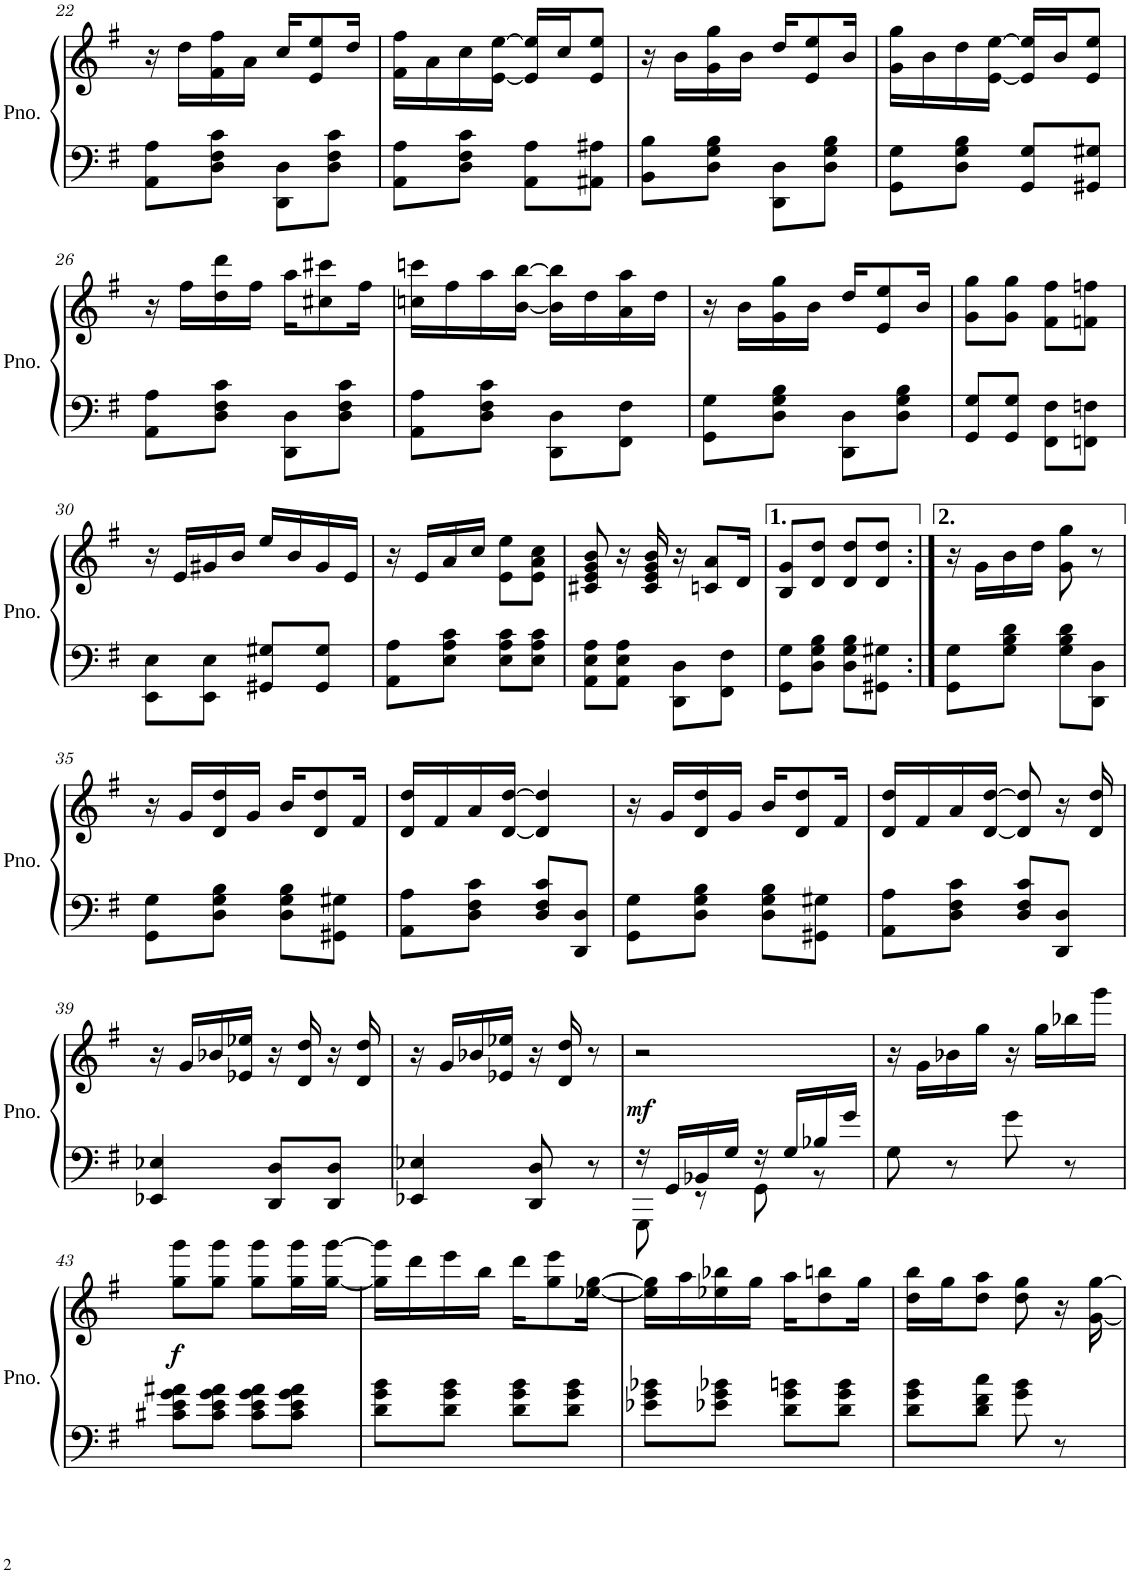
**kern	**kern	**dynam
*part1	*part1	*part1
*staff2	*staff1	*staff1/2
*I"Piano	*	*
*I'Pno.	*	*
!!LO:PB:g=z
*clefF4	*clefG2	*
*k[f#]	*k[f#]	*
*M2/4	*M2/4	*
=22	=22	=22
8AA\ 8A\L	16r	.
.	16dd\LL	.
8D\ 8F#\ 8c\J	16f#\ 16ff#\	.
.	16a\JJ	.
8DD\ 8D\L	16cc/KL	.
.	8e/ 8ee/	.
8D\ 8F#\ 8c\J	.	.
.	16dd/Jk	.
=23	=23	=23
8AA\ 8A\L	16f#\ 16ff#\LL	.
.	16a\	.
8D\ 8F#\ 8c\J	16cc\	.
.	[<16e\ [16ee\JJ	.
8AA\ 8A\L	16e/] 16ee/]LL	.
.	16cc/J	.
8AA#X\ 8A#X\J	8e/ 8ee/J	.
=24	=24	=24
8BB\ 8B\L	16r	.
.	16b\LL	.
8D\ 8G\ 8B\J	16g\ 16gg\	.
.	16b\JJ	.
8DD\ 8D\L	16dd/KL	.
.	8e/ 8ee/	.
8D\ 8G\ 8B\J	.	.
.	16b/Jk	.
=25	=25	=25
8GG\ 8G\L	16g\ 16gg\LL	.
.	16b\	.
8D\ 8G\ 8B\J	16dd\	.
.	[<16e\ [16ee\JJ	.
8GG/ 8G/L	16e/] 16ee/]LL	.
.	16b/J	.
8GG#X/ 8G#X/J	8e/ 8ee/J	.
!!LO:LB:g=z
=26	=26	=26
8AA\ 8A\L	16r	.
.	16ff#\LL	.
8D\ 8F#\ 8c\J	16dd\ 16ddd\	.
.	16ff#\JJ	.
8DD\ 8D\L	16aa\KL	.
.	8cc#X\ 8ccc#X\	.
8D\ 8F#\ 8c\J	.	.
.	16ff#\Jk	.
=27	=27	=27
8AA\ 8A\L	16ccn\ 16cccn\LL	.
.	16ff#\	.
8D\ 8F#\ 8c\J	16aa\	.
.	[<16b\ [16bb\JJ	.
8DD\ 8D\L	16b\] 16bb\]LL	.
.	16dd\	.
8FF#\ 8F#\J	16a\ 16aa\	.
.	16dd\JJ	.
=28	=28	=28
8GG\ 8G\L	16r	.
.	16b\LL	.
8D\ 8G\ 8B\J	16g\ 16gg\	.
.	16b\JJ	.
8DD\ 8D\L	16dd/KL	.
.	8e/ 8ee/	.
8D\ 8G\ 8B\J	.	.
.	16b/Jk	.
=29	=29	=29
8GG/ 8G/L	8g\ 8gg\L	.
8GG/ 8G/J	8g\ 8gg\J	.
8FF#\ 8F#\L	8f#\ 8ff#\L	.
8FFn\ 8Fn\J	8fn\ 8ffn\J	.
!!LO:LB:g=z
=30	=30	=30
8EE\ 8E\L	16r	.
.	16e/LL	.
8EE\ 8E\J	16g#X/	.
.	16b/JJ	.
8GG#X/ 8G#X/L	16ee/LL	.
.	16b/	.
8GG#/ 8G#/J	16g#/	.
.	16e/JJ	.
=31	=31	=31
8AA\ 8A\L	16r	.
.	16e/LL	.
8E\ 8A\ 8c\J	16a/	.
.	16cc/JJ	.
8E\ 8A\ 8c\L	8e\ 8ee\L	.
8E\ 8A\ 8c\J	8e\ 8a\ 8cc\J	.
=32	=32	=32
8AA\ 8E\ 8A\L	8c#X/ 8e/ 8g/ 8b/	.
8AA\ 8E\ 8A\J	16r	.
.	16c#/ 16e/ 16g/ 16b/	.
8DD\ 8D\L	16r	.
.	8cn/ 8a/L	.
8FF#\ 8F#\J	.	.
.	16d/Jk	.
=33	=33	=33
8GG\ 8G\L	8B/ 8g/L	.
8D\ 8G\ 8B\J	8d/ 8dd/J	.
8D\ 8G\ 8B\L	8d/ 8dd/L	.
8GG#X\ 8G#X\J	8d/ 8dd/J	.
=34:|!	=34:|!	=34:|!
8GG\ 8G\L	16r	.
.	16g\LL	.
8G\ 8B\ 8d\J	16b\	.
.	16dd\JJ	.
8G\ 8B\ 8d\L	8g\ 8gg\	.
8DD\ 8D\J	8r	.
!!LO:LB:g=z
=35	=35	=35
8GG\ 8G\L	16r	.
.	16g/LL	.
8D\ 8G\ 8B\J	16d/ 16dd/	.
.	16g/JJ	.
8D\ 8G\ 8B\L	16b/KL	.
.	8d/ 8dd/	.
8GG#X\ 8G#X\J	.	.
.	16f#/Jk	.
=36	=36	=36
8AA\ 8A\L	16d/ 16dd/LL	.
.	16f#/	.
8D\ 8F#\ 8c\J	16a/	.
.	[16d/ [>16dd/JJ	.
8D/ 8F#/ 8c/L	4d/] 4dd/]	.
8DD/ 8D/J	.	.
=37	=37	=37
8GG\ 8G\L	16r	.
.	16g/LL	.
8D\ 8G\ 8B\J	16d/ 16dd/	.
.	16g/JJ	.
8D\ 8G\ 8B\L	16b/KL	.
.	8d/ 8dd/	.
8GG#X\ 8G#X\J	.	.
.	16f#/Jk	.
=38	=38	=38
8AA\ 8A\L	16d/ 16dd/LL	.
.	16f#/	.
8D\ 8F#\ 8c\J	16a/	.
.	[16d/ [>16dd/JJ	.
8D/ 8F#/ 8c/L	8d/] 8dd/]	.
8DD/ 8D/J	16r	.
.	16d/ 16dd/	.
!!LO:LB:g=z
=39	=39	=39
4EE-X/ 4E-X/	16r	.
.	16g/LL	.
.	16b-X/	.
.	16e-X/ 16ee-X/JJ	.
8DD/ 8D/L	16r	.
.	16d/ 16dd/	.
8DD/ 8D/J	16r	.
.	16d/ 16dd/	.
=40	=40	=40
4EE-X/ 4E-X/	16r	.
.	16g/LL	.
.	16b-X/	.
.	16e-X/ 16ee-X/JJ	.
8DD/ 8D/	16r	.
.	16d/ 16dd/	.
8r	8r	.
=41	=41	=41
*^	*	*
!	!	!	!LO:DY:a=2
16r	8GGG\	2r	mf
16GG/LL	.	.	.
16BB-X/	8r	.	.
16G/JJ	.	.	.
16r	8GG\	.	.
16G/LL	.	.	.
16B-X/	8r	.	.
16g/JJ	.	.	.
*v	*v	*	*
=42	=42	=42
8G\	16r	.
.	16g\LL	.
8r	16b-X\	.
.	16gg\JJ	.
8g\	16r	.
.	16gg\LL	.
8r	16bb-X\	.
.	16ggg\JJ	.
!!LO:LB:g=z
=43	=43	=43
!	!	!LO:DY:b
8c#X\ 8e\ 8g\ 8a#X\L	8gg\ 8ggg\L	f
8c#\ 8e\ 8g\ 8a#\J	8gg\ 8ggg\J	.
8c#\ 8e\ 8g\ 8a#\L	8gg\ 8ggg\L	.
8c#\ 8e\ 8g\ 8a#\J	16gg\ 16ggg\L	.
.	[<16gg\ [>16ggg\JJ	.
=44	=44	=44
8d\ 8g\ 8b\L	16gg\] 16ggg\]LL	.
.	16ddd\	.
8d\ 8g\ 8b\J	16eee\	.
.	16bb\JJ	.
8d\ 8g\ 8b\L	16ddd\KL	.
.	8gg\ 8eee\	.
8d\ 8g\ 8b\J	.	.
.	[<16ee-X\ [16gg\Jk	.
=45	=45	=45
8e-X\ 8g\ 8b-X\L	16ee-\] 16gg\]LL	.
.	16aa\	.
8e-X\ 8g\ 8b-X\J	16ee-X\ 16bb-X\	.
.	16gg\JJ	.
8d\ 8g\ 8bn\L	16aa\KL	.
.	8dd\ 8bbn\	.
8d\ 8g\ 8b\J	.	.
.	16gg\Jk	.
=46	=46	=46
8d\ 8g\ 8b\L	16dd\ 16bb\LL	.
.	16gg\J	.
8d\ 8f#\ 8cc\J	8dd\ 8aa\J	.
8g\ 8b\	8dd\ 8gg\	.
8r	16r	.
.	[<16g\ [16gg\	.
=	=	=
*-	*-	*-
